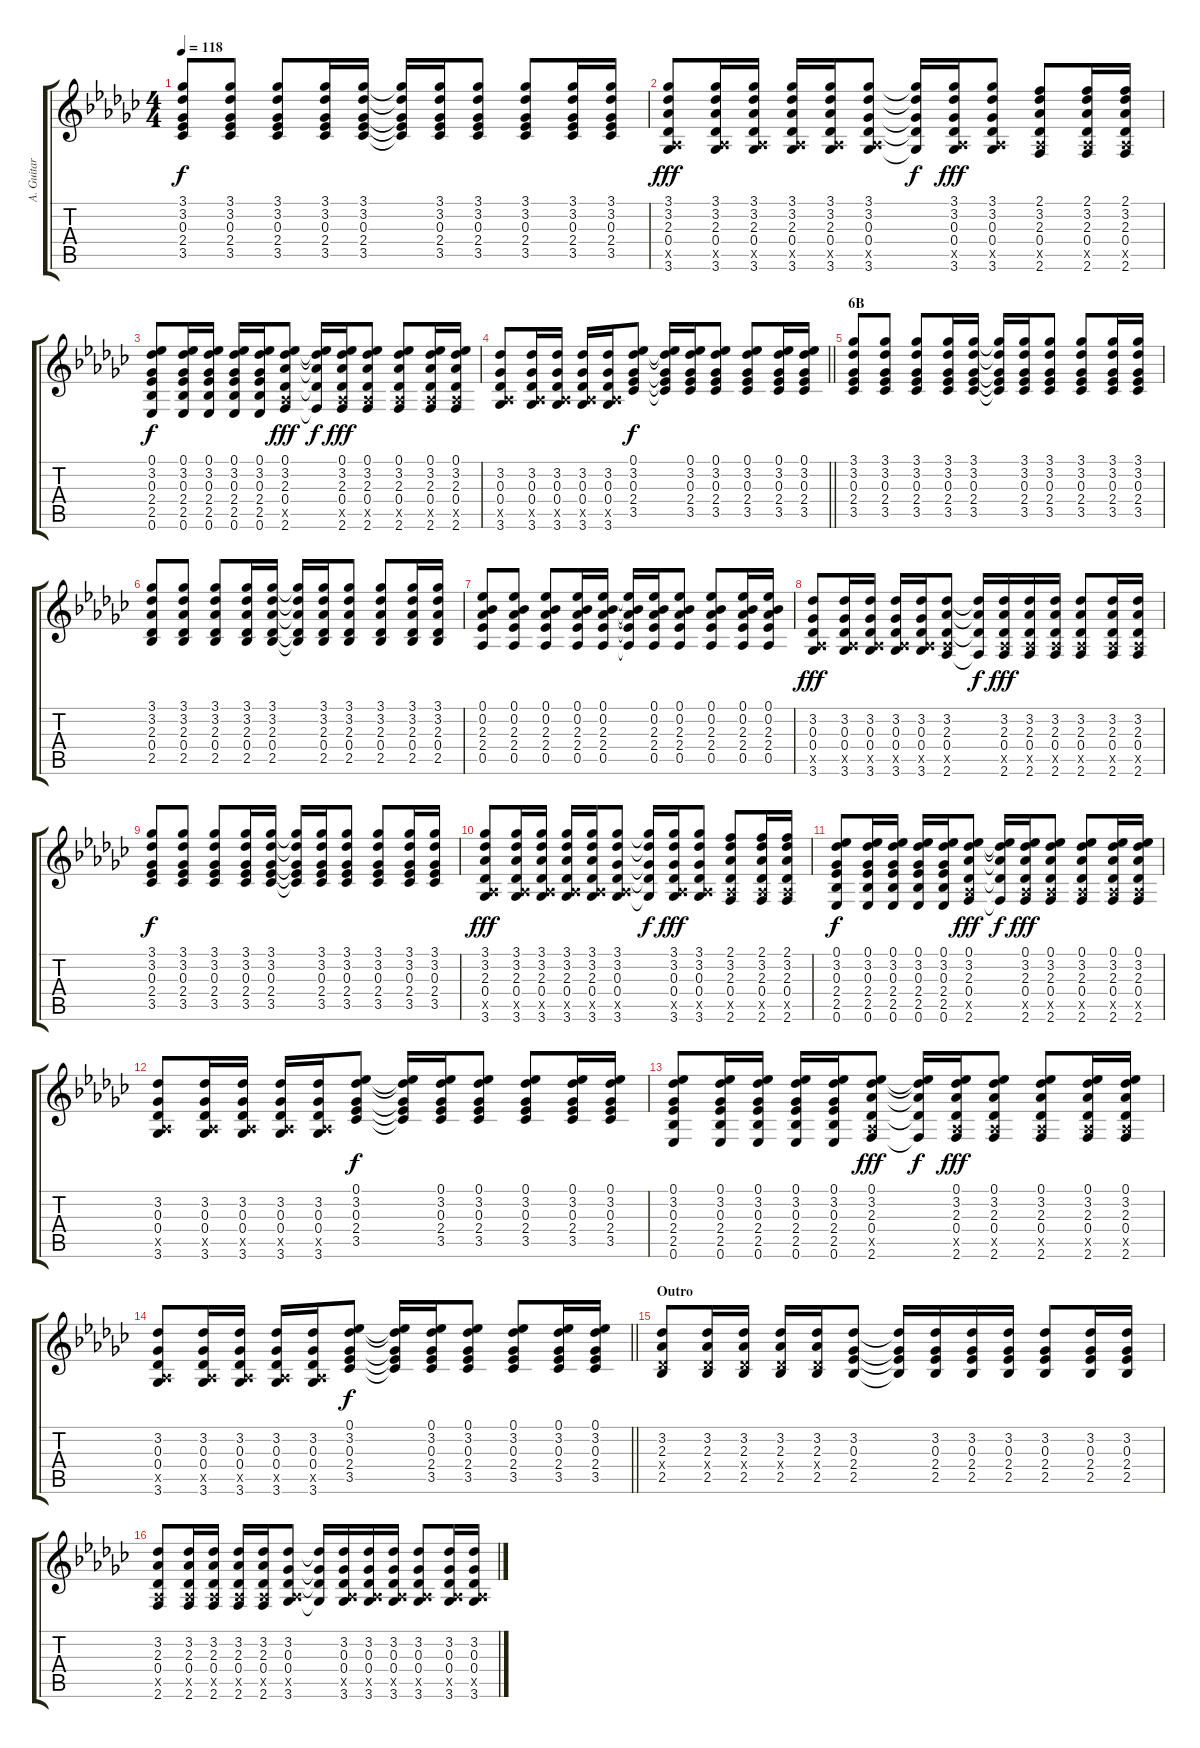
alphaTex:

\track ("A. Guitar II (12-Strings)" "A. Guitar ") {instrument acousticguitarsteel}
\staff {score tabs}
\tuning (Eb4 Bb3 Gb3 Db3 Ab2 Eb2) {hide}
\ts (4 4)
\tempo 118
\clef g2
\ks gb
(3.1 3.2 0.3 2.4 3.5).8{dy f} (3.1 3.2 0.3 2.4 3.5).8 (3.1 3.2 0.3 2.4 3.5).8 (3.1 3.2 0.3 2.4 3.5).16 (3.1 3.2 0.3 2.4 3.5).16 (3.1{t} 3.2{t} 0.3{t} 2.4{t} 3.5{t}).16 (3.1 3.2 0.3 2.4 3.5).16 (3.1 3.2 0.3 2.4 3.5).8 (3.1 3.2 0.3 2.4 3.5).8 (3.1 3.2 0.3 2.4 3.5).16 (3.1 3.2 0.3 2.4 3.5).16 |
(3.1 3.2 2.3 0.4 0.5{x} 3.6).8{dy fff} (3.1 3.2 2.3 0.4 0.5{x} 3.6).16 (3.1 3.2 2.3 0.4 0.5{x} 3.6).16 (3.1 3.2 2.3 0.4 0.5{x} 3.6).16 (3.1 3.2 2.3 0.4 0.5{x} 3.6).16 (3.1 3.2 0.3 0.4 0.5{x} 3.6).8 (3.1{t} 3.2{t} 0.3{t} 0.4{t} 3.6{t}).16{dy f} (3.1 3.2 0.3 0.4 0.5{x} 3.6).16{dy fff} (3.1 3.2 0.3 0.4 0.5{x} 3.6).8 (2.1 3.2 2.3 0.4 0.5{x} 2.6).8 (2.1 3.2 2.3 0.4 0.5{x} 2.6).16 (2.1 3.2 2.3 0.4 0.5{x} 2.6).16 |
(0.1 3.2 0.3 2.4 2.5 0.6).8{dy f} (0.1 3.2 0.3 2.4 2.5 0.6).16 (0.1 3.2 0.3 2.4 2.5 0.6).16 (0.1 3.2 0.3 2.4 2.5 0.6).16 (0.1 3.2 0.3 2.4 2.5 0.6).16 (0.1 3.2 2.3 0.4 0.5{x} 2.6).8{dy fff} (0.1{t} 3.2{t} 2.3{t} 0.4{t} 2.6{t}).16{dy f} (0.1 3.2 2.3 0.4 0.5{x} 2.6).16{dy fff} (0.1 3.2 2.3 0.4 0.5{x} 2.6).8 (0.1 3.2 2.3 0.4 0.5{x} 2.6).8 (0.1 3.2 2.3 0.4 0.5{x} 2.6).16 (0.1 3.2 2.3 0.4 0.5{x} 2.6).16 |
\barLineRight lightlight
(3.2 0.3 0.4 0.5{x} 3.6).8 (3.2 0.3 0.4 0.5{x} 3.6).16 (3.2 0.3 0.4 0.5{x} 3.6).16 (3.2 0.3 0.4 0.5{x} 3.6).16 (3.2 0.3 0.4 0.5{x} 3.6).16 (0.1 3.2 0.3 2.4 3.5).8{dy f} (0.1{t} 3.2{t} 0.3{t} 2.4{t} 3.5{t}).16 (0.1 3.2 0.3 2.4 3.5).16 (0.1 3.2 0.3 2.4 3.5).8 (0.1 3.2 0.3 2.4 3.5).8 (0.1 3.2 0.3 2.4 3.5).16 (0.1 3.2 0.3 2.4 3.5).16 |
\section ("" "6B")
(3.1 3.2 0.3 2.4 3.5).8 (3.1 3.2 0.3 2.4 3.5).8 (3.1 3.2 0.3 2.4 3.5).8 (3.1 3.2 0.3 2.4 3.5).16 (3.1 3.2 0.3 2.4 3.5).16 (3.1{t} 3.2{t} 0.3{t} 2.4{t} 3.5{t}).16 (3.1 3.2 0.3 2.4 3.5).16 (3.1 3.2 0.3 2.4 3.5).8 (3.1 3.2 0.3 2.4 3.5).8 (3.1 3.2 0.3 2.4 3.5).16 (3.1 3.2 0.3 2.4 3.5).16 |
(3.1 3.2 2.3 0.4 2.5).8 (3.1 3.2 2.3 0.4 2.5).8 (3.1 3.2 2.3 0.4 2.5).8 (3.1 3.2 2.3 0.4 2.5).16 (3.1 3.2 2.3 0.4 2.5).16 (3.1{t} 3.2{t} 2.3{t} 0.4{t} 2.5{t}).16 (3.1 3.2 2.3 0.4 2.5).16 (3.1 3.2 2.3 0.4 2.5).8 (3.1 3.2 2.3 0.4 2.5).8 (3.1 3.2 2.3 0.4 2.5).16 (3.1 3.2 2.3 0.4 2.5).16 |
(0.1 0.2 2.3 2.4 0.5).8 (0.1 0.2 2.3 2.4 0.5).8 (0.1 0.2 2.3 2.4 0.5).8 (0.1 0.2 2.3 2.4 0.5).16 (0.1 0.2 2.3 2.4 0.5).16 (0.1{t} 0.2{t} 2.3{t} 2.4{t} 0.5{t}).16 (0.1 0.2 2.3 2.4 0.5).16 (0.1 0.2 2.3 2.4 0.5).8 (0.1 0.2 2.3 2.4 0.5).8 (0.1 0.2 2.3 2.4 0.5).16 (0.1 0.2 2.3 2.4 0.5).16 |
(3.2 0.3 0.4 0.5{x} 3.6).8{dy fff} (3.2 0.3 0.4 0.5{x} 3.6).16 (3.2 0.3 0.4 0.5{x} 3.6).16 (3.2 0.3 0.4 0.5{x} 3.6).16 (3.2 0.3 0.4 0.5{x} 3.6).16 (3.2 2.3 0.4 0.5{x} 2.6).8 (3.2{t} 2.3{t} 0.4{t} 2.6{t}).16{dy f} (3.2 2.3 0.4 0.5{x} 2.6).16{dy fff} (3.2 2.3 0.4 0.5{x} 2.6).16 (3.2 2.3 0.4 0.5{x} 2.6).16 (3.2 2.3 0.4 0.5{x} 2.6).8 (3.2 2.3 0.4 0.5{x} 2.6).16 (3.2 2.3 0.4 0.5{x} 2.6).16 |
(3.1 3.2 0.3 2.4 3.5).8{dy f} (3.1 3.2 0.3 2.4 3.5).8 (3.1 3.2 0.3 2.4 3.5).8 (3.1 3.2 0.3 2.4 3.5).16 (3.1 3.2 0.3 2.4 3.5).16 (3.1{t} 3.2{t} 0.3{t} 2.4{t} 3.5{t}).16 (3.1 3.2 0.3 2.4 3.5).16 (3.1 3.2 0.3 2.4 3.5).8 (3.1 3.2 0.3 2.4 3.5).8 (3.1 3.2 0.3 2.4 3.5).16 (3.1 3.2 0.3 2.4 3.5).16 |
(3.1 3.2 2.3 0.4 0.5{x} 3.6).8{dy fff} (3.1 3.2 2.3 0.4 0.5{x} 3.6).16 (3.1 3.2 2.3 0.4 0.5{x} 3.6).16 (3.1 3.2 2.3 0.4 0.5{x} 3.6).16 (3.1 3.2 2.3 0.4 0.5{x} 3.6).16 (3.1 3.2 0.3 0.4 0.5{x} 3.6).8 (3.1{t} 3.2{t} 0.3{t} 0.4{t} 3.6{t}).16{dy f} (3.1 3.2 0.3 0.4 0.5{x} 3.6).16{dy fff} (3.1 3.2 0.3 0.4 0.5{x} 3.6).8 (2.1 3.2 2.3 0.4 0.5{x} 2.6).8 (2.1 3.2 2.3 0.4 0.5{x} 2.6).16 (2.1 3.2 2.3 0.4 0.5{x} 2.6).16 |
(0.1 3.2 0.3 2.4 2.5 0.6).8{dy f} (0.1 3.2 0.3 2.4 2.5 0.6).16 (0.1 3.2 0.3 2.4 2.5 0.6).16 (0.1 3.2 0.3 2.4 2.5 0.6).16 (0.1 3.2 0.3 2.4 2.5 0.6).16 (0.1 3.2 2.3 0.4 0.5{x} 2.6).8{dy fff} (0.1{t} 3.2{t} 2.3{t} 0.4{t} 2.6{t}).16{dy f} (0.1 3.2 2.3 0.4 0.5{x} 2.6).16{dy fff} (0.1 3.2 2.3 0.4 0.5{x} 2.6).8 (0.1 3.2 2.3 0.4 0.5{x} 2.6).8 (0.1 3.2 2.3 0.4 0.5{x} 2.6).16 (0.1 3.2 2.3 0.4 0.5{x} 2.6).16 |
(3.2 0.3 0.4 0.5{x} 3.6).8 (3.2 0.3 0.4 0.5{x} 3.6).16 (3.2 0.3 0.4 0.5{x} 3.6).16 (3.2 0.3 0.4 0.5{x} 3.6).16 (3.2 0.3 0.4 0.5{x} 3.6).16 (0.1 3.2 0.3 2.4 3.5).8{dy f} (0.1{t} 3.2{t} 0.3{t} 2.4{t} 3.5{t}).16 (0.1 3.2 0.3 2.4 3.5).16 (0.1 3.2 0.3 2.4 3.5).8 (0.1 3.2 0.3 2.4 3.5).8 (0.1 3.2 0.3 2.4 3.5).16 (0.1 3.2 0.3 2.4 3.5).16 |
(0.1 3.2 0.3 2.4 2.5 0.6).8 (0.1 3.2 0.3 2.4 2.5 0.6).16 (0.1 3.2 0.3 2.4 2.5 0.6).16 (0.1 3.2 0.3 2.4 2.5 0.6).16 (0.1 3.2 0.3 2.4 2.5 0.6).16 (0.1 3.2 2.3 0.4 0.5{x} 2.6).8{dy fff} (0.1{t} 3.2{t} 2.3{t} 0.4{t} 2.6{t}).16{dy f} (0.1 3.2 2.3 0.4 0.5{x} 2.6).16{dy fff} (0.1 3.2 2.3 0.4 0.5{x} 2.6).8 (0.1 3.2 2.3 0.4 0.5{x} 2.6).8 (0.1 3.2 2.3 0.4 0.5{x} 2.6).16 (0.1 3.2 2.3 0.4 0.5{x} 2.6).16 |
\barLineRight lightlight
(3.2 0.3 0.4 0.5{x} 3.6).8 (3.2 0.3 0.4 0.5{x} 3.6).16 (3.2 0.3 0.4 0.5{x} 3.6).16 (3.2 0.3 0.4 0.5{x} 3.6).16 (3.2 0.3 0.4 0.5{x} 3.6).16 (0.1 3.2 0.3 2.4 3.5).8{dy f} (0.1{t} 3.2{t} 0.3{t} 2.4{t} 3.5{t}).16 (0.1 3.2 0.3 2.4 3.5).16 (0.1 3.2 0.3 2.4 3.5).8 (0.1 3.2 0.3 2.4 3.5).8 (0.1 3.2 0.3 2.4 3.5).16 (0.1 3.2 0.3 2.4 3.5).16 |
\section ("" "Outro")
(3.2 2.3 0.4{x} 2.5).8 (3.2 2.3 0.4{x} 2.5).16 (3.2 2.3 0.4{x} 2.5).16 (3.2 2.3 0.4{x} 2.5).16 (3.2 2.3 0.4{x} 2.5).16 (3.2 0.3 2.4 2.5).8 (3.2{t} 0.3{t} 2.4{t} 2.5{t}).16 (3.2 0.3 2.4 2.5).16 (3.2 0.3 2.4 2.5).16 (3.2 0.3 2.4 2.5).16 (3.2 0.3 2.4 2.5).8 (3.2 0.3 2.4 2.5).16 (3.2 0.3 2.4 2.5).16 |
(3.2 2.3 0.4 0.5{x} 2.6).8 (3.2 2.3 0.4 0.5{x} 2.6).16 (3.2 2.3 0.4 0.5{x} 2.6).16 (3.2 2.3 0.4 0.5{x} 2.6).16 (3.2 2.3 0.4 0.5{x} 2.6).16 (3.2 0.3 0.4 0.5{x} 3.6).8 (3.2{t} 0.3{t} 0.4{t} 3.6{t}).16 (3.2 0.3 0.4 0.5{x} 3.6).16 (3.2 0.3 0.4 0.5{x} 3.6).16 (3.2 0.3 0.4 0.5{x} 3.6).16 (3.2 0.3 0.4 0.5{x} 3.6).8 (3.2 0.3 0.4 0.5{x} 3.6).16 (3.2 0.3 0.4 0.5{x} 3.6).16
